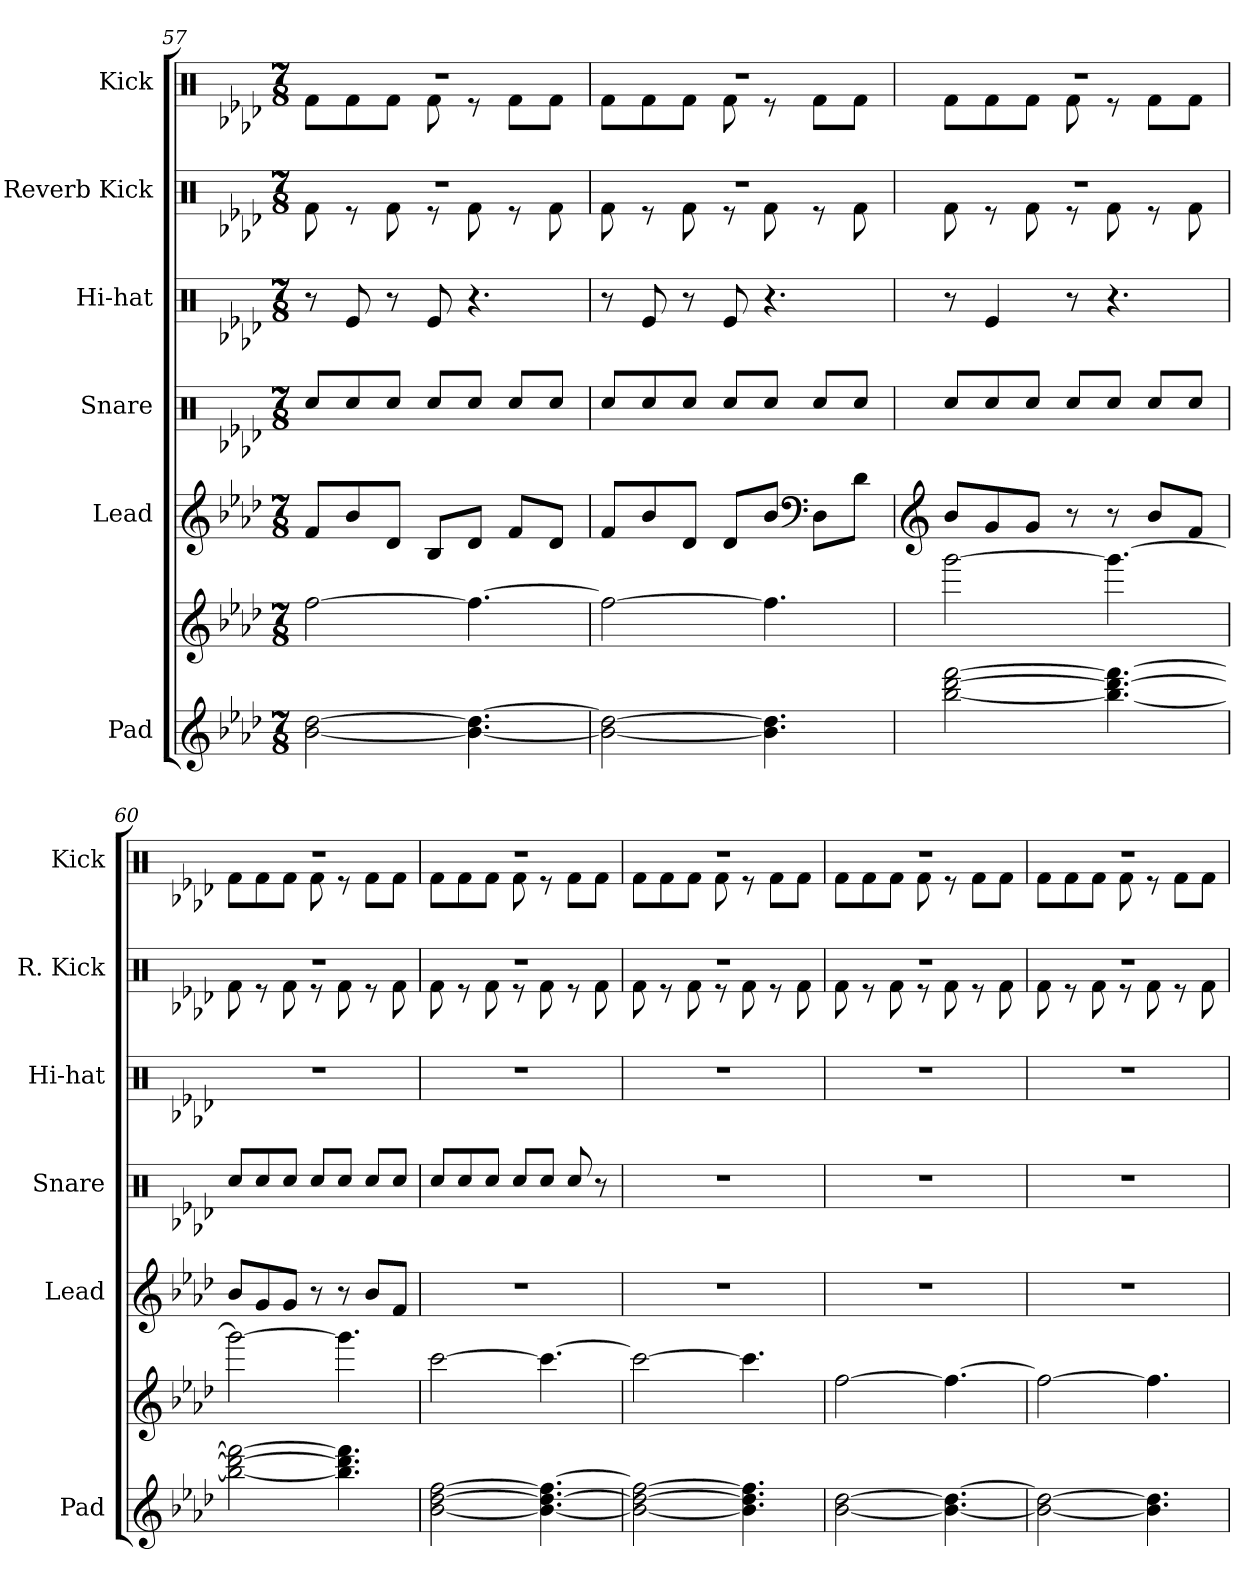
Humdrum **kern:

**kern	**kern	**kern	**kern	**kern	**kern	**kern
*part6	*part6	*part5	*part4	*part3	*part2	*part1
*staff7	*staff6	*staff5	*staff4	*staff3	*staff2	*staff1
*I"Pad	*	*I"Lead	*I"Snare	*I"Hi-hat	*I"Reverb Kick	*I"Kick
*I'Pad	*	*I'Lead	*I'Snare	*I'Hi-hat	*I'R. Kick	*I'Kick
*clefG2	*clefG2	*clefG2	*clefX	*clefX	*clefX	*clefX
*k[b-e-a-d-]	*k[b-e-a-d-]	*k[b-e-a-d-]	*k[b-e-a-d-]	*k[b-e-a-d-]	*k[b-e-a-d-]	*k[b-e-a-d-]
*M7/8	*M7/8	*M7/8	*M7/8	*M7/8	*M7/8	*M7/8
=57	=57	=57	=57	=57	=57	=57
*	*	*	*	*	*^	*^
[2b-\ [2dd-\	[2ff\	8f/L	8Rcc/L	8r	2..r	8Rf\	2..r	8Rf\L
.	.	8b-/	8Rcc/	8Re/	.	8r	.	8Rf\
.	.	8d-/J	8Rcc/J	8r	.	8Rf\	.	8Rf\J
.	.	8B-/L	8Rcc/L	8Re/	.	8r	.	8Rf\
4.b-\_ 4.dd-\_	4.ff\_	8d-/J	8Rcc/J	4.r	.	8Rf\	.	8r
.	.	8f/L	8Rcc/L	.	.	8r	.	8Rf\L
.	.	8d-/J	8Rcc/J	.	.	8Rf\	.	8Rf\J
=58	=58	=58	=58	=58	=58	=58	=58	=58
2b-\_ 2dd-\_	2ff\_	8f/L	8Rcc/L	8r	2..r	8Rf\	2..r	8Rf\L
.	.	8b-/	8Rcc/	8Re/	.	8r	.	8Rf\
.	.	8d-/J	8Rcc/J	8r	.	8Rf\	.	8Rf\J
.	.	8d-/L	8Rcc/L	8Re/	.	8r	.	8Rf\
4.b-\] 4.dd-\]	4.ff\]	8b-/J	8Rcc/J	4.r	.	8Rf\	.	8r
*	*	*clefF4	*	*	*	*	*	*
.	.	8D-\L	8Rcc/L	.	.	8r	.	8Rf\L
.	.	8d-\J	8Rcc/J	.	.	8Rf\	.	8Rf\J
=59	=59	=59	=59	=59	=59	=59	=59	=59
*	*	*clefG2	*	*	*	*	*	*
[2bb-\ [2ddd-\ [2fff\	[2ggg\	8b-/L	8Rcc/L	8r	2..r	8Rf\	2..r	8Rf\L
.	.	8g/	8Rcc/	4Re/	.	8r	.	8Rf\
.	.	8g/J	8Rcc/J	.	.	8Rf\	.	8Rf\J
.	.	8r	8Rcc/L	8r	.	8r	.	8Rf\
4.bb-\_ 4.ddd-\_ 4.fff\_	4.ggg\_	8r	8Rcc/J	4.r	.	8Rf\	.	8r
.	.	8b-/L	8Rcc/L	.	.	8r	.	8Rf\L
.	.	8f/J	8Rcc/J	.	.	8Rf\	.	8Rf\J
!!LO:PB:g=z	!!
=60	=60	=60	=60	=60	=60	=60	=60	=60
2bb-\_ 2ddd-\_ 2fff\_	2ggg\_	8b-/L	8Rcc/L	2..r	2..r	8Rf\	2..r	8Rf\L
.	.	8g/	8Rcc/	.	.	8r	.	8Rf\
.	.	8g/J	8Rcc/J	.	.	8Rf\	.	8Rf\J
.	.	8r	8Rcc/L	.	.	8r	.	8Rf\
4.bb-\] 4.ddd-\] 4.fff\]	4.ggg\]	8r	8Rcc/J	.	.	8Rf\	.	8r
.	.	8b-/L	8Rcc/L	.	.	8r	.	8Rf\L
.	.	8f/J	8Rcc/J	.	.	8Rf\	.	8Rf\J
=61	=61	=61	=61	=61	=61	=61	=61	=61
[2b-\ [2dd-\ [2ff\	[2ccc\	2..r	8Rcc/L	2..r	2..r	8Rf\	2..r	8Rf\L
.	.	.	8Rcc/	.	.	8r	.	8Rf\
.	.	.	8Rcc/J	.	.	8Rf\	.	8Rf\J
.	.	.	8Rcc/L	.	.	8r	.	8Rf\
4.b-\_ 4.dd-\_ 4.ff\_	4.ccc\_	.	8Rcc/J	.	.	8Rf\	.	8r
.	.	.	8Rcc/	.	.	8r	.	8Rf\L
.	.	.	8r	.	.	8Rf\	.	8Rf\J
=62	=62	=62	=62	=62	=62	=62	=62	=62
2b-\_ 2dd-\_ 2ff\_	2ccc\_	2..r	2..r	2..r	2..r	8Rf\	2..r	8Rf\L
.	.	.	.	.	.	8r	.	8Rf\
.	.	.	.	.	.	8Rf\	.	8Rf\J
.	.	.	.	.	.	8r	.	8Rf\
4.b-\] 4.dd-\] 4.ff\]	4.ccc\]	.	.	.	.	8Rf\	.	8r
.	.	.	.	.	.	8r	.	8Rf\L
.	.	.	.	.	.	8Rf\	.	8Rf\J
=63	=63	=63	=63	=63	=63	=63	=63	=63
[2b-\ [2dd-\	[2ff\	2..r	2..r	2..r	2..r	8Rf\	2..r	8Rf\L
.	.	.	.	.	.	8r	.	8Rf\
.	.	.	.	.	.	8Rf\	.	8Rf\J
.	.	.	.	.	.	8r	.	8Rf\
4.b-\_ 4.dd-\_	4.ff\_	.	.	.	.	8Rf\	.	8r
.	.	.	.	.	.	8r	.	8Rf\L
.	.	.	.	.	.	8Rf\	.	8Rf\J
=64	=64	=64	=64	=64	=64	=64	=64	=64
2b-\_ 2dd-\_	2ff\_	2..r	2..r	2..r	2..r	8Rf\	2..r	8Rf\L
.	.	.	.	.	.	8r	.	8Rf\
.	.	.	.	.	.	8Rf\	.	8Rf\J
.	.	.	.	.	.	8r	.	8Rf\
4.b-\] 4.dd-\]	4.ff\]	.	.	.	.	8Rf\	.	8r
.	.	.	.	.	.	8r	.	8Rf\L
.	.	.	.	.	.	8Rf\	.	8Rf\J
*	*	*	*	*	*v	*v	*	*
*	*	*	*	*	*	*v	*v
=	=	=	=	=	=	=
*-	*-	*-	*-	*-	*-	*-
